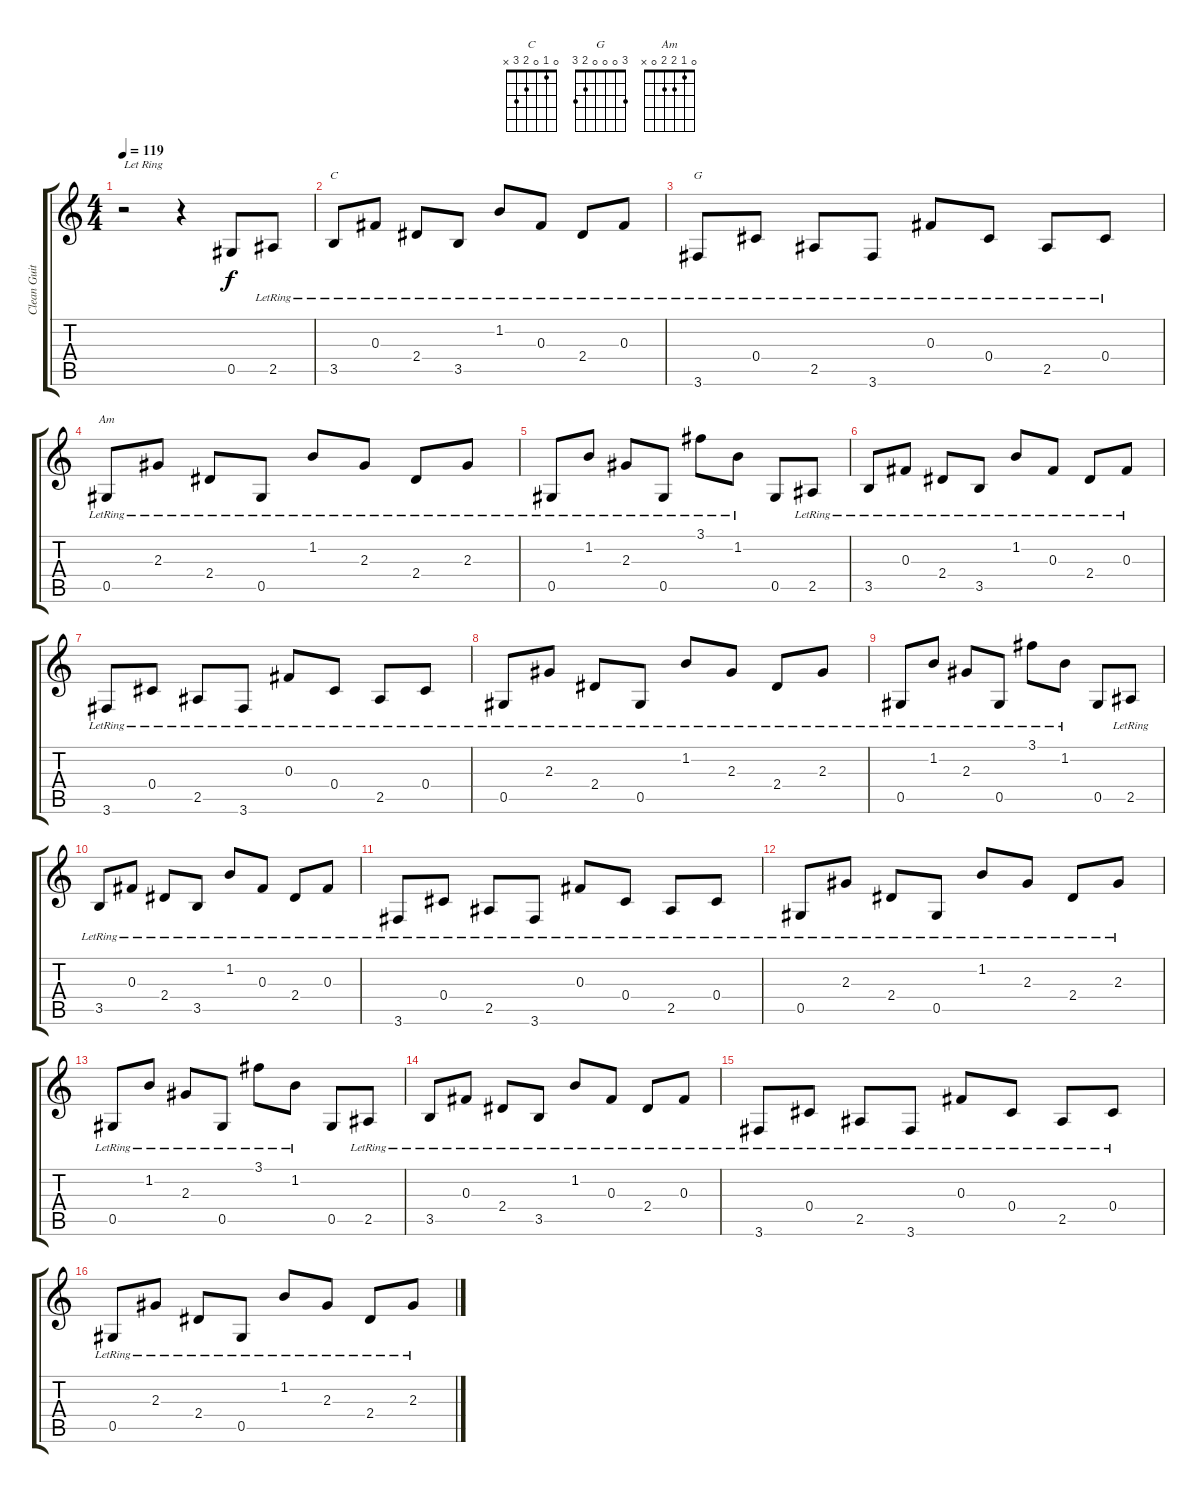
\track ("Clean Guitar" "Clean Guit") {instrument acousticguitarsteel}
\staff {score tabs}
\tuning (Eb4 Bb3 Gb3 Db3 Ab2 Eb2) {hide}
\chord ("C" 0 1 0 2 3 x)
\chord ("G" 3 0 0 0 2 3)
\chord ("Am" 0 1 2 2 0 x)
\ts (4 4)
\tempo 119
\clef g2
\ks c
r.2{txt "Let Ring" dy f instrument acousticguitarsteel} r.4 0.5.8 2.5{lr}.8 |
3.5{lr}.8{ch "C"} 0.3{lr}.8 2.4{lr}.8 3.5{lr}.8 1.2{lr}.8 0.3{lr}.8 2.4{lr}.8 0.3{lr}.8 |
3.6{lr}.8{ch "G"} 0.4{lr}.8 2.5{lr}.8 3.6{lr}.8 0.3{lr}.8 0.4{lr}.8 2.5{lr}.8 0.4{lr}.8 |
0.5{lr}.8{ch "Am"} 2.3{lr}.8 2.4{lr}.8 0.5{lr}.8 1.2{lr}.8 2.3{lr}.8 2.4{lr}.8 2.3{lr}.8 |
0.5{lr}.8 1.2{lr}.8 2.3{lr}.8 0.5{lr}.8 3.1{lr}.8 1.2{lr}.8 0.5.8 2.5{lr}.8 |
3.5{lr}.8 0.3{lr}.8 2.4{lr}.8 3.5{lr}.8 1.2{lr}.8 0.3{lr}.8 2.4{lr}.8 0.3{lr}.8 |
3.6{lr}.8 0.4{lr}.8 2.5{lr}.8 3.6{lr}.8 0.3{lr}.8 0.4{lr}.8 2.5{lr}.8 0.4{lr}.8 |
0.5{lr}.8 2.3{lr}.8 2.4{lr}.8 0.5{lr}.8 1.2{lr}.8 2.3{lr}.8 2.4{lr}.8 2.3{lr}.8 |
0.5{lr}.8 1.2{lr}.8 2.3{lr}.8 0.5{lr}.8 3.1{lr}.8 1.2{lr}.8 0.5.8 2.5{lr}.8 |
3.5{lr}.8 0.3{lr}.8 2.4{lr}.8 3.5{lr}.8 1.2{lr}.8 0.3{lr}.8 2.4{lr}.8 0.3{lr}.8 |
3.6{lr}.8 0.4{lr}.8 2.5{lr}.8 3.6{lr}.8 0.3{lr}.8 0.4{lr}.8 2.5{lr}.8 0.4{lr}.8 |
0.5{lr}.8 2.3{lr}.8 2.4{lr}.8 0.5{lr}.8 1.2{lr}.8 2.3{lr}.8 2.4{lr}.8 2.3{lr}.8 |
0.5{lr}.8 1.2{lr}.8 2.3{lr}.8 0.5{lr}.8 3.1{lr}.8 1.2{lr}.8 0.5.8 2.5{lr}.8 |
3.5{lr}.8 0.3{lr}.8 2.4{lr}.8 3.5{lr}.8 1.2{lr}.8 0.3{lr}.8 2.4{lr}.8 0.3{lr}.8 |
3.6{lr}.8 0.4{lr}.8 2.5{lr}.8 3.6{lr}.8 0.3{lr}.8 0.4{lr}.8 2.5{lr}.8 0.4{lr}.8 |
0.5{lr}.8 2.3{lr}.8 2.4{lr}.8 0.5{lr}.8 1.2{lr}.8 2.3{lr}.8 2.4{lr}.8 2.3{lr}.8
